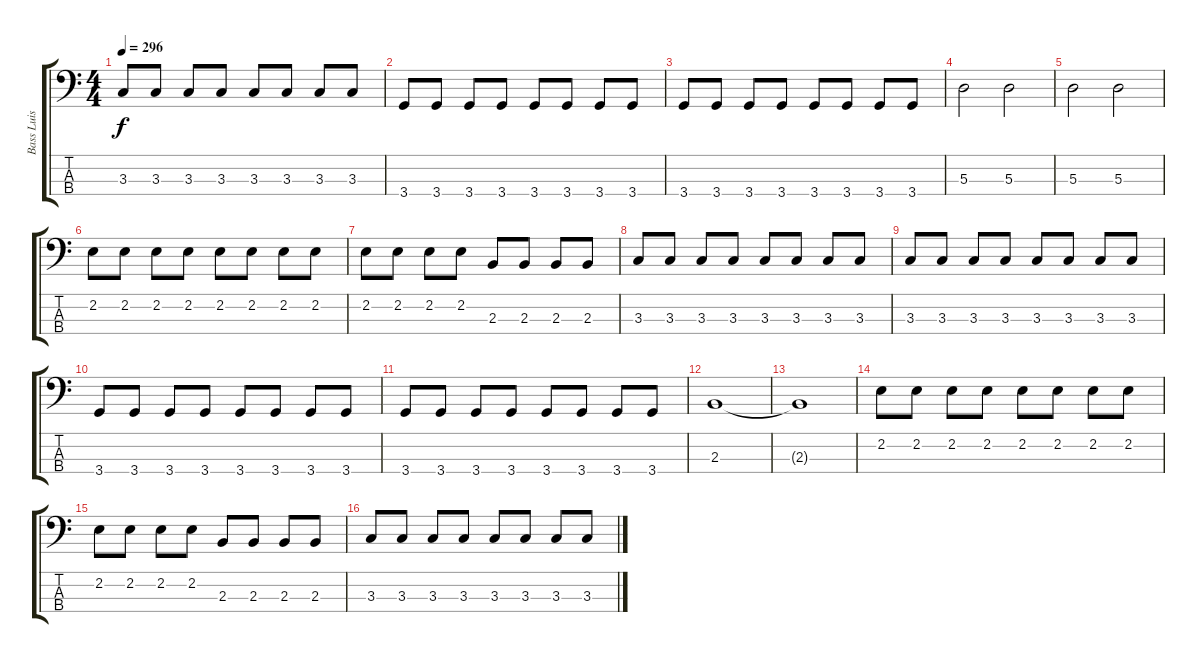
\track ("Bass Luis Mariutti" "Bass Luis ") {instrument electricbassfinger}
\staff {score tabs}
\tuning (G2 D2 A1 E1) {hide}
\ts (4 4)
\tempo 296
\clef f4
\ks c
3.3.8{dy f} 3.3.8 3.3.8 3.3.8 3.3.8 3.3.8 3.3.8 3.3.8 |
3.4.8 3.4.8 3.4.8 3.4.8 3.4.8 3.4.8 3.4.8 3.4.8 |
3.4.8 3.4.8 3.4.8 3.4.8 3.4.8 3.4.8 3.4.8 3.4.8 |
5.3.2 5.3.2 |
5.3.2 5.3.2 |
2.2.8 2.2.8 2.2.8 2.2.8 2.2.8 2.2.8 2.2.8 2.2.8 |
2.2.8 2.2.8 2.2.8 2.2.8 2.3.8 2.3.8 2.3.8 2.3.8 |
3.3.8 3.3.8 3.3.8 3.3.8 3.3.8 3.3.8 3.3.8 3.3.8 |
3.3.8 3.3.8 3.3.8 3.3.8 3.3.8 3.3.8 3.3.8 3.3.8 |
3.4.8 3.4.8 3.4.8 3.4.8 3.4.8 3.4.8 3.4.8 3.4.8 |
3.4.8 3.4.8 3.4.8 3.4.8 3.4.8 3.4.8 3.4.8 3.4.8 |
2.3.1 |
2.3{t}.1 |
2.2.8 2.2.8 2.2.8 2.2.8 2.2.8 2.2.8 2.2.8 2.2.8 |
2.2.8 2.2.8 2.2.8 2.2.8 2.3.8 2.3.8 2.3.8 2.3.8 |
3.3.8 3.3.8 3.3.8 3.3.8 3.3.8 3.3.8 3.3.8 3.3.8
